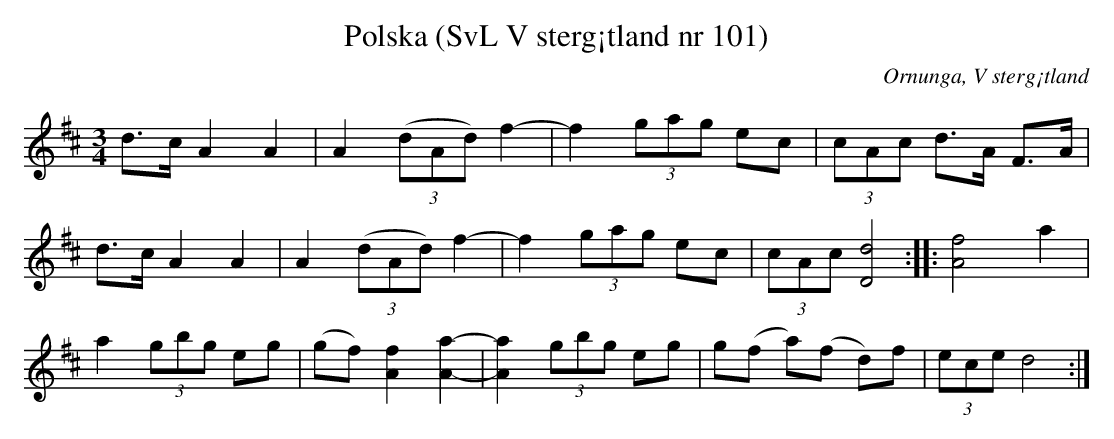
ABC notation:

X:1
T:Polska (SvL V sterg¡tland nr 101)
M:3/4
L:1/8
O:Ornunga, V sterg¡tland
K:D
d>c A2A2 | A2 ((3dAd) f2- | f2 (3gag ec | (3cAc d>A F>A |
d>c A2A2 | A2 ((3dAd) f2- | f2 (3gag ec | (3cAc [d4D4] :: [f4A4] a2 |
a2 (3gbg eg | (gf) [f2A2][a2-A2-] | [a2A2] (3gbg eg | g(f a)(f d)f | (3ece d4 :|
